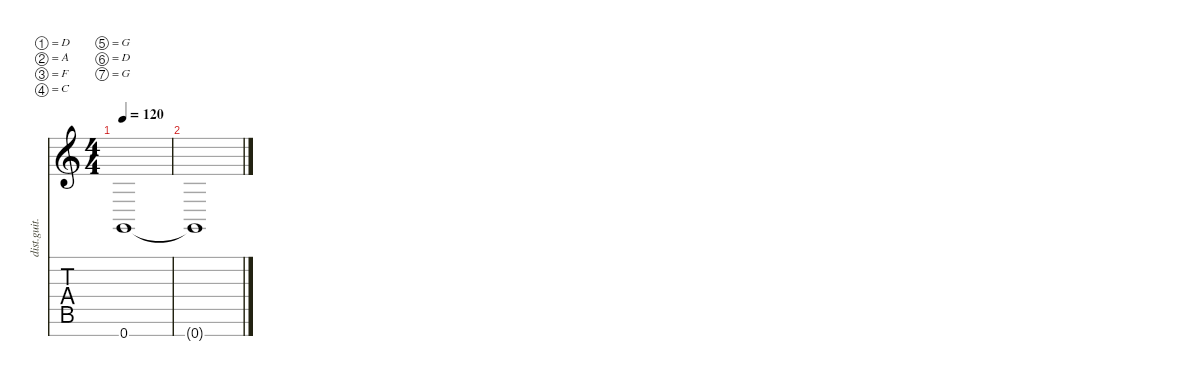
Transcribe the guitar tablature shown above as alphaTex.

\defaultSystemsLayout 4
\hideDynamics
\bracketExtendMode nobrackets
\otherSystemsTrackNameOrientation horizontal
\track ("riff r" "dist.guit.") {instrument distortionguitar}
\staff {score tabs}
\tuning (D4 A3 F3 C3 G2 D2 G1)
\ts (4 4)
\tempo 120
\clef g2
\ks c
0.7{t}.1{dy mf beam Up} |
0.7{t}.1{beam Up}
